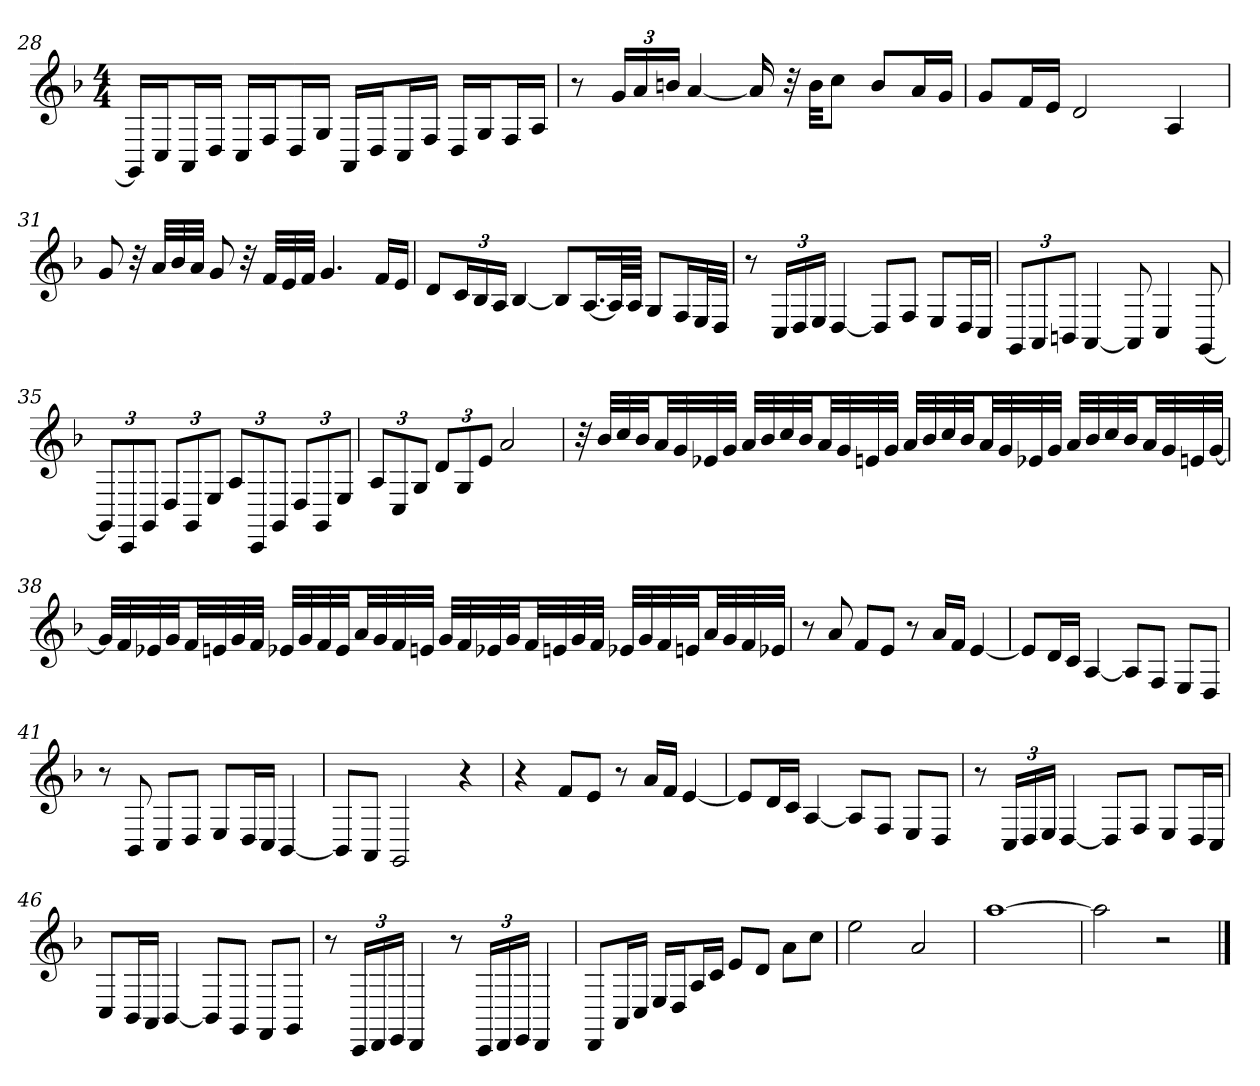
**kern
*part1
*staff1
*clefG2
*k[b-]
*d:
*M4/4
=28
16GG/LL]
16C/J
16AA/L
16D/JJ
16C/LL
16F/J
16D/L
16G/JJ
16AA/LL
16D/J
16C/L
16F/JJ
16D/LL
16G/J
16F/L
16A/JJ
=29
8r
24g/LL
24a/
24bn/JJ
[4a
16a]
32r
32b\KKL
8cc\J
8b/L
16a/L
16g/JJ
=30
8g/L
16f/L
16e/JJ
2d
4A
=31
8g
32r
32a/LLL
32b-/
32a/JJJ
8g
32r
32f/LLL
32e/
32f/JJJ
4.g
16f/LL
16e/JJ
=32
8d/L
24c/L
24B-/
24A/JJ
[4B-
8B-/L]
[16.A/L
64A/LL]
64A/JJJJ
8G/L
16F/L
32E/L
32D/JJJ
=33
8r
24C/LL
24D/
24E/JJ
[4D
8D/L]
8F/J
8E/L
16D/L
16C/JJ
=34
12GG/L
12AA/
12BBn/J
[4AA
8AA]
4C
[8GG
=35
12GG/L]
12CC/
12GG/J
12D/L
12GG/
12E/J
12A/L
12CC/
12GG/J
12D/L
12GG/
12E/J
=36
12A/L
12C/
12G/J
12d/L
12G/
12e/J
2a
=37
32r
32b-/LLL
32cc/
32b-/JJ
32a/LL
32g/
32e-X/
32g/JJJ
32a/LLL
32b-/
32cc/
32b-/JJ
32a/LL
32g/
32en/
32g/JJJ
32a/LLL
32b-/
32cc/
32b-/JJ
32a/LL
32g/
32e-X/
32g/JJJ
32a/LLL
32b-/
32cc/
32b-/JJ
32a/LL
32g/
32en/
[32g/JJJ
=38
32g/LLL]
32f/
32e-X/
32g/JJ
32f/LL
32en/
32g/
32f/JJJ
32e-X/LLL
32g/
32f/
32e-/JJ
32a/LL
32g/
32f/
32en/JJJ
32g/LLL
32f/
32e-X/
32g/JJ
32f/LL
32en/
32g/
32f/JJJ
32e-X/LLL
32g/
32f/
32en/JJ
32a/LL
32g/
32f/
32e-X/JJJ
=39
8r
8a
8f/L
8e/J
8r
16a/LL
16f/JJ
[4e
=40
8e/L]
16d/L
16c/JJ
[4A
8A/L]
8F/J
8E/L
8D/J
=41
8r
8BB-
8C/L
8D/J
8E/L
16D/L
16C/JJ
[4BB-
=42
8BB-/L]
8AA/J
2GG
4r
=43
4r
8f/L
8e/J
8r
16a/LL
16f/JJ
[4e
=44
8e/L]
16d/L
16c/JJ
[4A
8A/L]
8F/J
8E/L
8D/J
=45
8r
24C/LL
24D/
24E/JJ
[4D
8D/L]
8F/J
8E/L
16D/L
16C/JJ
=46
8C/L
16BB-/L
16AA/JJ
[4BB-
8BB-/L]
8GG/J
8FF/L
8GG/J
=47
8r
24CC/LL
24DD/
24EE/JJ
4DD
8r
24CC/LL
24DD/
24EE/JJ
4DD
=48
8DD/L
16AA/L
16C/JJ
16E/LL
16D/J
16A/L
16c/JJ
8e/L
8d/J
8a\L
8cc\J
=49
2ee
2a
=50
[1aa
=51
2aa]
2r
==
*-
